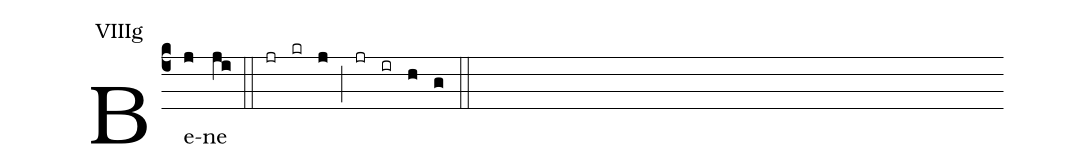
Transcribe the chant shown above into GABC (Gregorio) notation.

annotation: VIIIg;
%%
(c4) Be(j)ne(ji) (::) (jr)(kr)(j)(;)(jr)(ir)(h)(g)(::)
